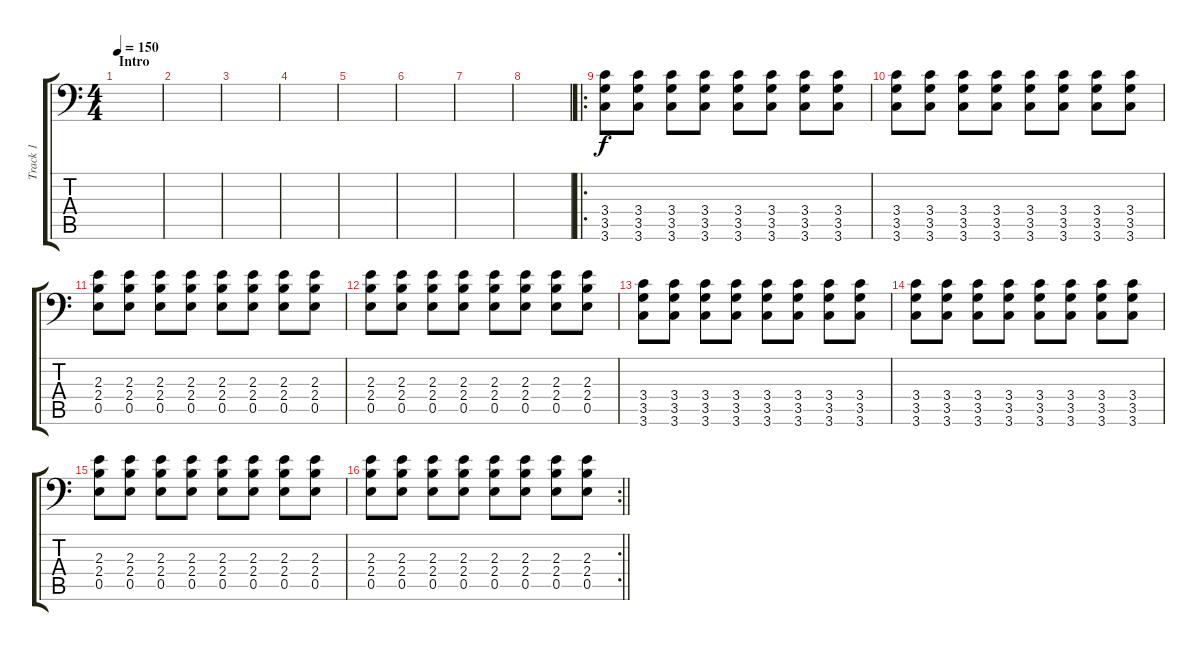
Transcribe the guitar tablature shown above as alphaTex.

\track ("Track 1" "Track 1") {instrument distortionguitar}
\staff {score tabs}
\tuning (B3 Gb3 D3 A2 E2 A1) {hide}
\ts (4 4)
\section ("" "Intro")
\tempo 150
\clef f4
\ks c
|
|
|
|
|
|
|
|
\ro
(3.4 3.5 3.6).8 (3.4 3.5 3.6).8 (3.4 3.5 3.6).8 (3.4 3.5 3.6).8 (3.4 3.5 3.6).8 (3.4 3.5 3.6).8 (3.4 3.5 3.6).8 (3.4 3.5 3.6).8 |
(3.4 3.5 3.6).8 (3.4 3.5 3.6).8 (3.4 3.5 3.6).8 (3.4 3.5 3.6).8 (3.4 3.5 3.6).8 (3.4 3.5 3.6).8 (3.4 3.5 3.6).8 (3.4 3.5 3.6).8 |
(2.3 2.4 0.5).8 (2.3 2.4 0.5).8 (2.3 2.4 0.5).8 (2.3 2.4 0.5).8 (2.3 2.4 0.5).8 (2.3 2.4 0.5).8 (2.3 2.4 0.5).8 (2.3 2.4 0.5).8 |
(2.3 2.4 0.5).8 (2.3 2.4 0.5).8 (2.3 2.4 0.5).8 (2.3 2.4 0.5).8 (2.3 2.4 0.5).8 (2.3 2.4 0.5).8 (2.3 2.4 0.5).8 (2.3 2.4 0.5).8 |
(3.4 3.5 3.6).8 (3.4 3.5 3.6).8 (3.4 3.5 3.6).8 (3.4 3.5 3.6).8 (3.4 3.5 3.6).8 (3.4 3.5 3.6).8 (3.4 3.5 3.6).8 (3.4 3.5 3.6).8 |
(3.4 3.5 3.6).8 (3.4 3.5 3.6).8 (3.4 3.5 3.6).8 (3.4 3.5 3.6).8 (3.4 3.5 3.6).8 (3.4 3.5 3.6).8 (3.4 3.5 3.6).8 (3.4 3.5 3.6).8 |
(2.3 2.4 0.5).8 (2.3 2.4 0.5).8 (2.3 2.4 0.5).8 (2.3 2.4 0.5).8 (2.3 2.4 0.5).8 (2.3 2.4 0.5).8 (2.3 2.4 0.5).8 (2.3 2.4 0.5).8 |
\rc 2
\barLineRight lightlight
(2.3 2.4 0.5).8 (2.3 2.4 0.5).8 (2.3 2.4 0.5).8 (2.3 2.4 0.5).8 (2.3 2.4 0.5).8 (2.3 2.4 0.5).8 (2.3 2.4 0.5).8 (2.3 2.4 0.5).8
